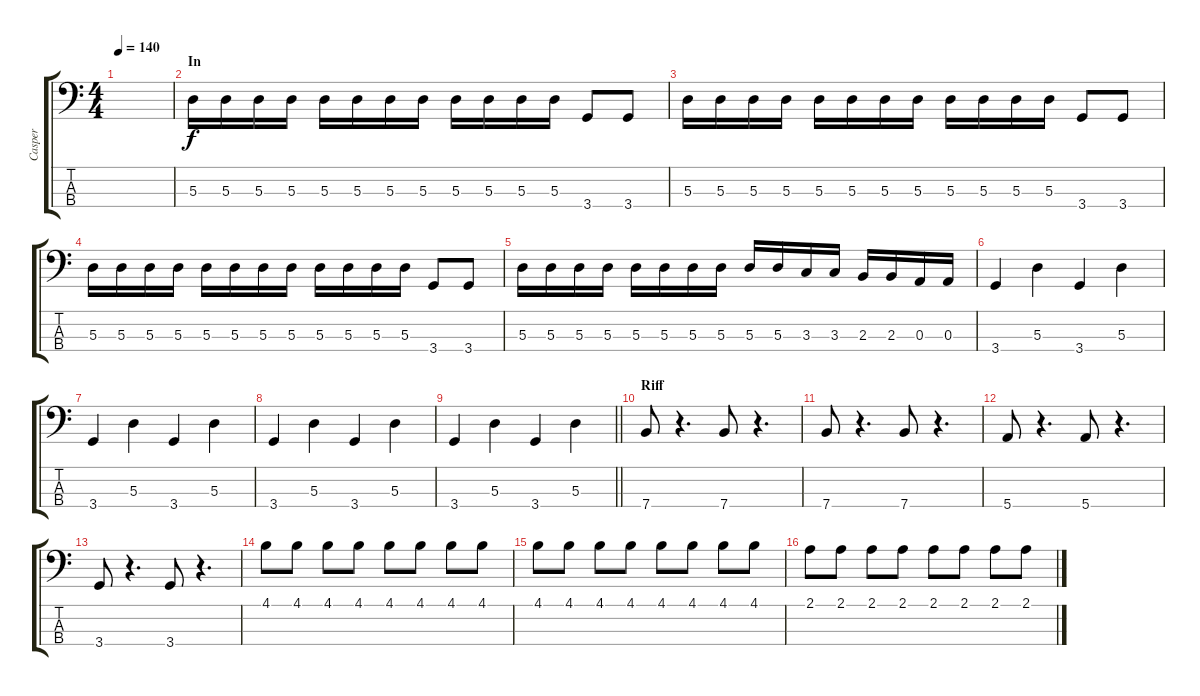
\track ("Casper" "Casper") {instrument electricbasspick}
\staff {score tabs}
\tuning (G2 D2 A1 E1) {hide}
\ts (4 4)
\tempo 140
\clef f4
\ks c
|
\section ("" "In")
5.3.16 5.3.16 5.3.16 5.3.16 5.3.16 5.3.16 5.3.16 5.3.16 5.3.16 5.3.16 5.3.16 5.3.16 3.4.8 3.4.8 |
5.3.16 5.3.16 5.3.16 5.3.16 5.3.16 5.3.16 5.3.16 5.3.16 5.3.16 5.3.16 5.3.16 5.3.16 3.4.8 3.4.8 |
5.3.16 5.3.16 5.3.16 5.3.16 5.3.16 5.3.16 5.3.16 5.3.16 5.3.16 5.3.16 5.3.16 5.3.16 3.4.8 3.4.8 |
5.3.16 5.3.16 5.3.16 5.3.16 5.3.16 5.3.16 5.3.16 5.3.16 5.3.16 5.3.16 3.3.16 3.3.16 2.3.16 2.3.16 0.3.16 0.3.16 |
3.4.4 5.3.4 3.4.4 5.3.4 |
3.4.4 5.3.4 3.4.4 5.3.4 |
3.4.4 5.3.4 3.4.4 5.3.4 |
\barLineRight lightlight
3.4.4 5.3.4 3.4.4 5.3.4 |
\section ("" "Riff")
7.4.8 r.4{d} 7.4.8 r.4{d} |
7.4.8 r.4{d} 7.4.8 r.4{d} |
5.4.8 r.4{d} 5.4.8 r.4{d} |
3.4.8 r.4{d} 3.4.8 r.4{d} |
4.1.8 4.1.8 4.1.8 4.1.8 4.1.8 4.1.8 4.1.8 4.1.8 |
4.1.8 4.1.8 4.1.8 4.1.8 4.1.8 4.1.8 4.1.8 4.1.8 |
2.1.8 2.1.8 2.1.8 2.1.8 2.1.8 2.1.8 2.1.8 2.1.8
